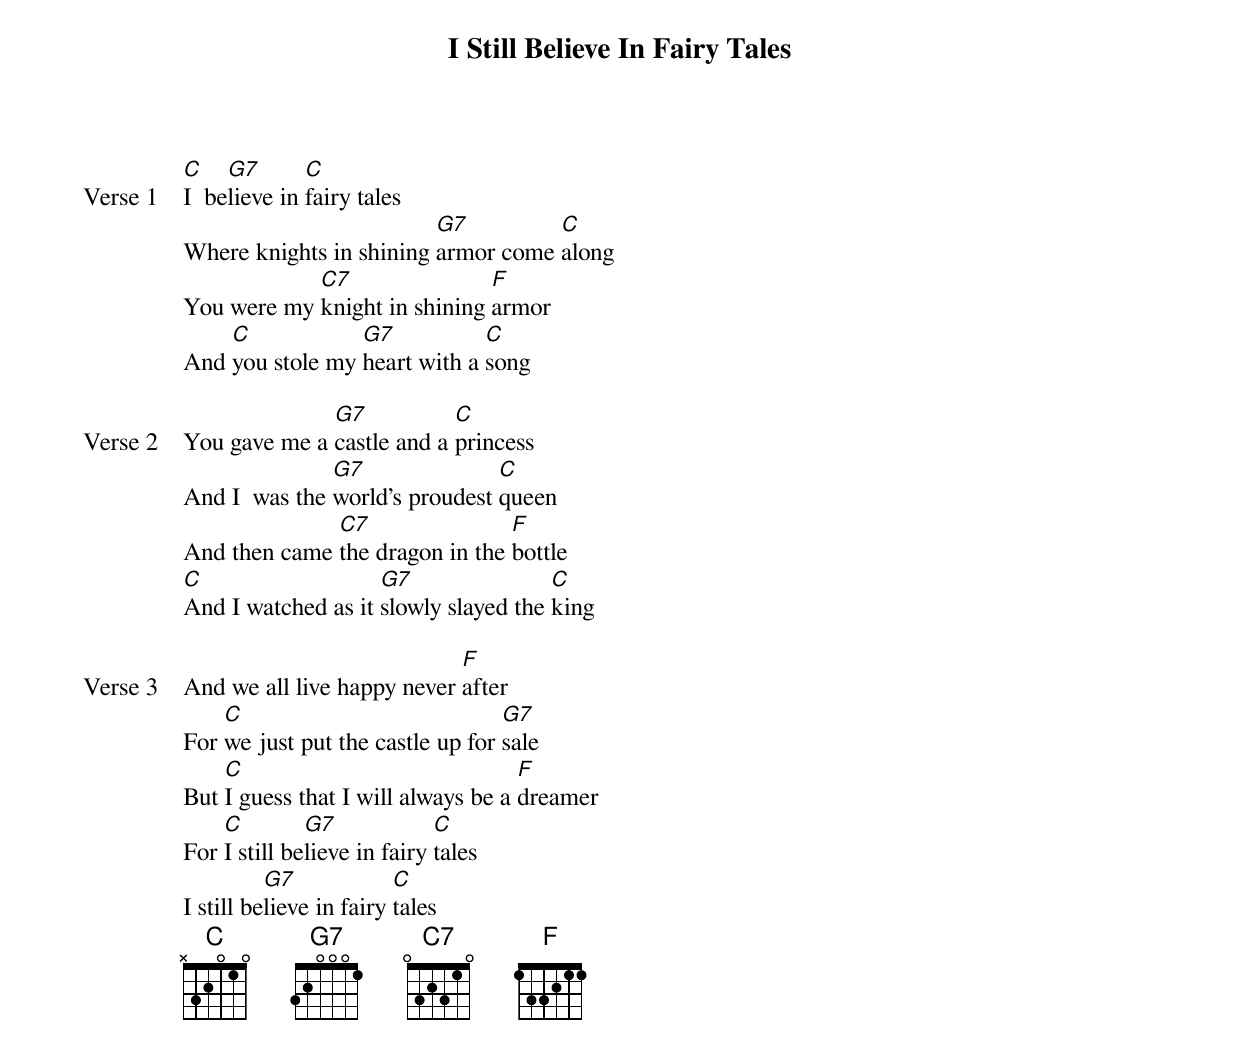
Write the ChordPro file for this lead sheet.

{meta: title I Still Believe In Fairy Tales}
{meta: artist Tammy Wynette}
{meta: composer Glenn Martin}
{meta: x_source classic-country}
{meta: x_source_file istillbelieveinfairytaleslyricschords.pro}
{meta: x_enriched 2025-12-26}

{start_of_verse: Verse 1}
[C]I  be[G7]lieve in [C]fairy tales
Where knights in shining [G7]armor come [C]along
You were my [C7]knight in shining [F]armor
And [C]you stole my [G7]heart with a [C]song
{end_of_verse}

{start_of_verse: Verse 2}
You gave me a [G7]castle and a [C]princess
And I  was the [G7]world's proudest [C]queen
And then came [C7]the dragon in the [F]bottle
[C]And I watched as it [G7]slowly slayed the [C]king
{end_of_verse}

{start_of_verse: Verse 3}
And we all live happy never [F]after
For [C]we just put the castle up for [G7]sale
But [C]I guess that I will always be a [F]dreamer
For [C]I still be[G7]lieve in fairy [C]tales
I still be[G7]lieve in fairy [C]tales
{end_of_verse}
